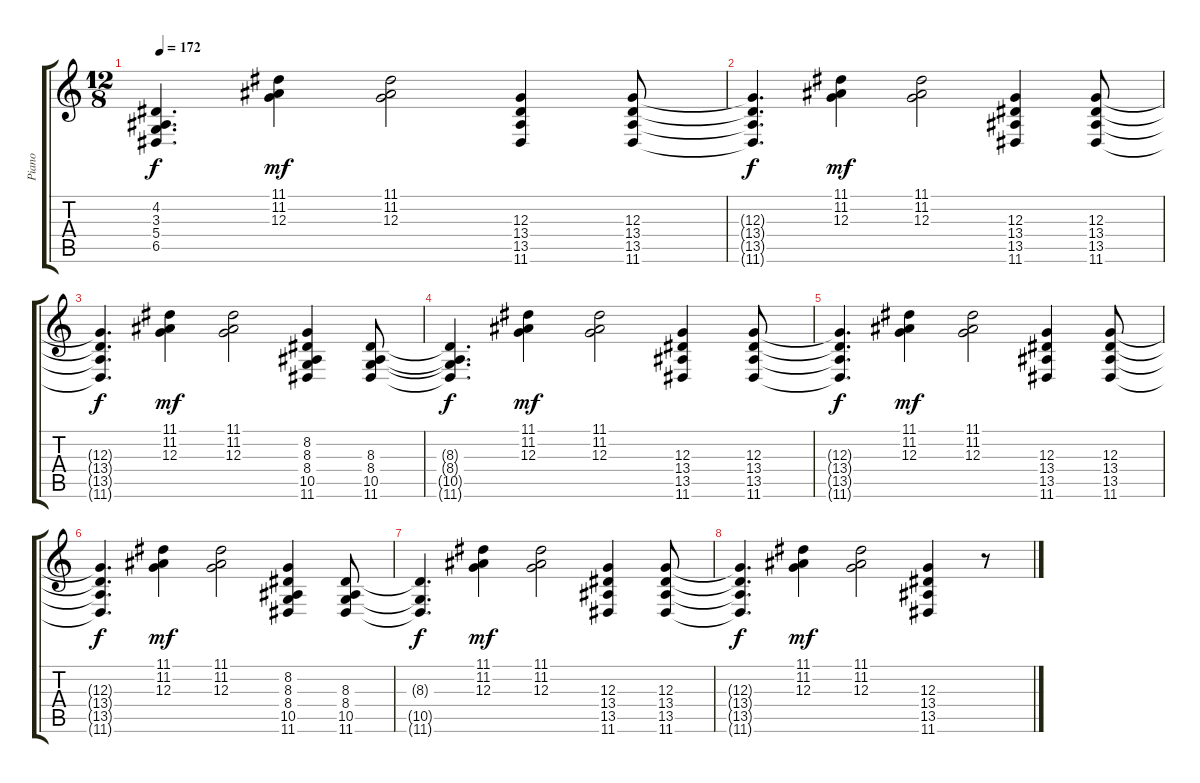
\track ("Piano" "Piano") {instrument brightacousticpiano}
\staff {score tabs}
\tuning (E4 B3 G3 D3 A2 E2) {hide}
\ts (12 8)
\tempo 172
\clef g2
\ks c
(4.2{t} 3.3{t} 5.4{t} 6.5{t}).4{d dy f} (11.1 11.2 12.3).4{dy mf} (11.1 11.2 12.3).2 (12.3 13.4 13.5 11.6).4{volume 15} (12.3 13.4 13.5 11.6).8 |
(12.3{t} 13.4{t} 13.5{t} 11.6{t}).4{d dy f} (11.1 11.2 12.3).4{dy mf volume 14} (11.1 11.2 12.3).2{volume 14} (12.3 13.4 13.5 11.6).4{volume 14} (12.3 13.4 13.5 11.6).8{volume 13} |
(12.3{t} 13.4{t} 13.5{t} 11.6{t}).4{d dy f} (11.1 11.2 12.3).4{dy mf volume 12} (11.1 11.2 12.3).2 (8.2 8.3 8.4 10.5 11.6).4{volume 11} (8.3 8.4 10.5 11.6).8{volume 11} |
(8.3{t} 8.4{t} 10.5{t} 11.6{t}).4{d dy f} (11.1 11.2 12.3).4{dy mf volume 11} (11.1 11.2 12.3).2{volume 10} (12.3 13.4 13.5 11.6).4{volume 10} (12.3 13.4 13.5 11.6).8{volume 9} |
(12.3{t} 13.4{t} 13.5{t} 11.6{t}).4{d dy f} (11.1 11.2 12.3).4{dy mf} (11.1 11.2 12.3).2 (12.3 13.4 13.5 11.6).4{volume 8} (12.3 13.4 13.5 11.6).8{volume 7} |
(12.3{t} 13.4{t} 13.5{t} 11.6{t}).4{d dy f} (11.1 11.2 12.3).4{dy mf volume 6} (11.1 11.2 12.3).2{volume 6} (8.2 8.3 8.4 10.5 11.6).4{volume 4} (8.3 8.4 10.5 11.6).8{volume 3} |
(8.3{t} 10.5{t} 11.6{t}).4{d dy f} (11.1 11.2 12.3).4{dy mf volume 2} (11.1 11.2 12.3).2{volume 2} (12.3 13.4 13.5 11.6).4{volume 2} (12.3 13.4 13.5 11.6).8{volume 1} |
(12.3{t} 13.4{t} 13.5{t} 11.6{t}).4{d dy f} (11.1 11.2 12.3).4{dy mf volume 1} (11.1 11.2 12.3).2 (12.3 13.4 13.5 11.6).4{volume 0} r.8
